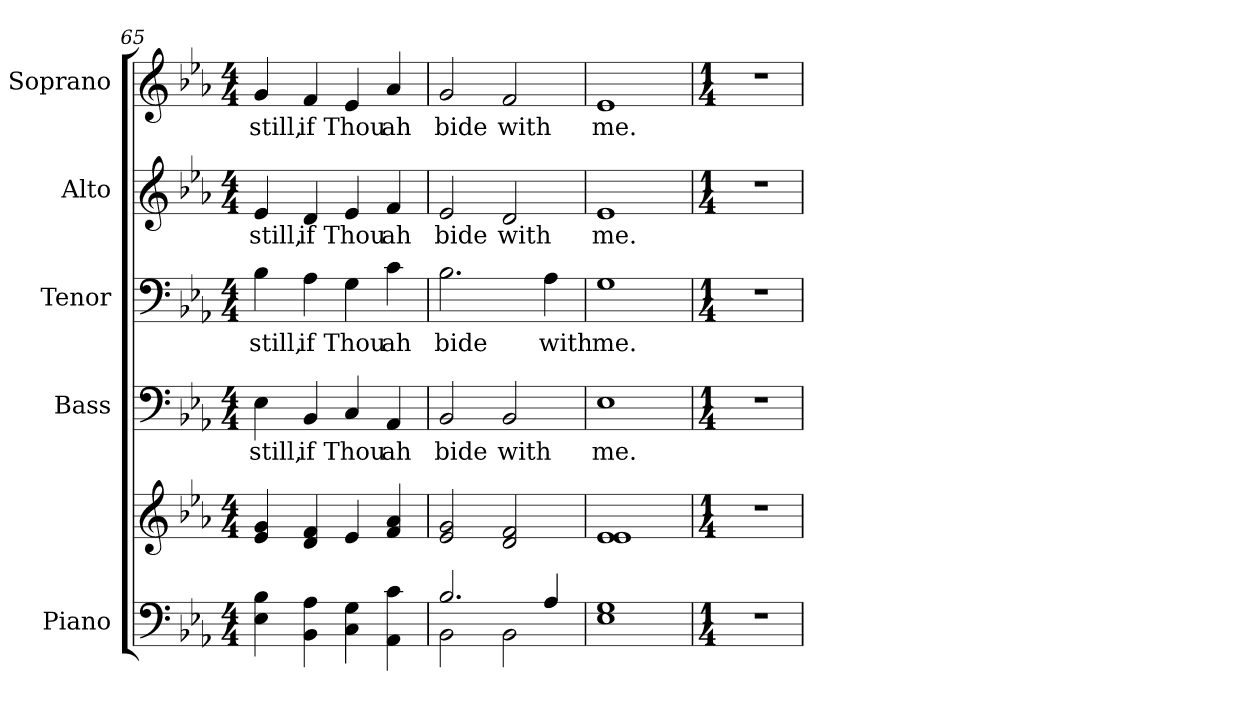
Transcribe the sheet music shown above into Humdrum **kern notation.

**kern	**kern	**kern	**text	**kern	**text	**kern	**text	**kern	**text
*part5	*part5	*part4	*part4	*part3	*part3	*part2	*part2	*part1	*part1
*staff6	*staff5	*staff4	*staff4	*staff3	*staff3	*staff2	*staff2	*staff1	*staff1
*I"Piano	*	*I"Bass	*	*I"Tenor	*	*I"Alto	*	*I"Soprano	*
*I'Pno.	*	*I'B.	*	*I'T.	*	*I'A.	*	*I'S.	*
!!LO:PB:g=z
*clefF4	*clefG2	*clefF4	*	*clefF4	*	*clefG2	*	*clefG2	*
*k[b-e-a-]	*k[b-e-a-]	*k[b-e-a-]	*	*k[b-e-a-]	*	*k[b-e-a-]	*	*k[b-e-a-]	*
*E-:	*E-:	*E-:	*	*E-:	*	*E-:	*	*E-:	*
*M4/4	*M4/4	*M4/4	*	*M4/4	*	*M4/4	*	*M4/4	*
=65	=65	=65	=65	=65	=65	=65	=65	=65	=65
!	!	!	!LO:LY:b:color=#000000	!	!	!	!	!	!
!	!	!	!	!	!LO:LY:b:color=#000000	!	!	!	!
!	!	!	!	!	!	!	!LO:LY:b:color=#000000	!	!
!	!	!	!	!	!	!	!	!	!LO:LY:b:color=#000000
4E-i\ 4B-i	4e-i/ 4gi	4E-i\	still,	4B-i\	still,	4e-i/	still,	4gi/	still,
!	!	!	!LO:LY:b:color=#000000	!	!	!	!	!	!
!	!	!	!	!	!LO:LY:b:color=#000000	!	!	!	!
!	!	!	!	!	!	!	!LO:LY:b:color=#000000	!	!
!	!	!	!	!	!	!	!	!	!LO:LY:b:color=#000000
4BB-i\ 4A-i	4di/ 4fi	4BB-i/	if	4A-i\	if	4di/	if	4fi/	if
!	!	!	!LO:LY:b:color=#000000	!	!	!	!	!	!
!	!	!	!	!	!LO:LY:b:color=#000000	!	!	!	!
!	!	!	!	!	!	!	!LO:LY:b:color=#000000	!	!
!	!	!	!	!	!	!	!	!	!LO:LY:b:color=#000000
4Ci\ 4Gi	4e-i/	4Ci/	Thou	4Gi\	Thou	4e-i/	Thou	4e-i/	Thou
!	!	!	!LO:LY:b:color=#000000	!	!	!	!	!	!
!	!	!	!	!	!LO:LY:b:color=#000000	!	!	!	!
!	!	!	!	!	!	!	!LO:LY:b:color=#000000	!	!
!	!	!	!	!	!	!	!	!	!LO:LY:b:color=#000000
4AA-i\ 4ci	4fi/ 4a-i	4AA-i/	ah	4ci\	ah	4fi/	ah	4a-i/	ah
=66	=66	=66	=66	=66	=66	=66	=66	=66	=66
*^	*	*	*	*	*	*	*	*	*
!	!	!	!	!LO:LY:b:color=#000000	!	!	!	!	!	!
!	!	!	!	!	!	!LO:LY:b:color=#000000	!	!	!	!
!	!	!	!	!	!	!	!	!LO:LY:b:color=#000000	!	!
!	!	!	!	!	!	!	!	!	!	!LO:LY:b:color=#000000
2.B-i/	2BB-i\	2e-i/ 2gi	2BB-i/	bide	2.B-i\	bide	2e-i/	bide	2gi/	bide
!	!	!	!	!LO:LY:b:color=#000000	!	!	!	!	!	!
!	!	!	!	!	!	!	!	!LO:LY:b:color=#000000	!	!
!	!	!	!	!	!	!	!	!	!	!LO:LY:b:color=#000000
.	2BB-i\	2di/ 2fi	2BB-i/	with	.	.	2di/	with	2fi/	with
!	!	!	!	!	!	!LO:LY:b:color=#000000	!	!	!	!
4A-i/	.	.	.	.	4A-i\	with	.	.	.	.
*v	*v	*	*	*	*	*	*	*	*	*
=67	=67	=67	=67	=67	=67	=67	=67	=67	=67
!	!	!	!LO:LY:b:color=#000000	!	!	!	!	!	!
!	!	!	!	!	!LO:LY:b:color=#000000	!	!	!	!
!	!	!	!	!	!	!	!LO:LY:b:color=#000000	!	!
!	!	!	!	!	!	!	!	!	!LO:LY:b:color=#000000
1E-i 1Gi	1e-i 1e-i	1E-i	me.	1Gi	me.	1e-i	me.	1e-i	me.
!!LO:PB:g=z
=68	=68	=68	=68	=68	=68	=68	=68	=68	=68
*M1/4	*M1/4	*M1/4	*	*M1/4	*	*M1/4	*	*M1/4	*
!LO:N:vis=1	!LO:N:vis=1	!LO:N:vis=1	!	!LO:N:vis=1	!	!LO:N:vis=1	!	!LO:N:vis=1	!
4r	4r	4r	.	4r	.	4r	.	4r	.
=	=	=	=	=	=	=	=	=	=
*-	*-	*-	*-	*-	*-	*-	*-	*-	*-
